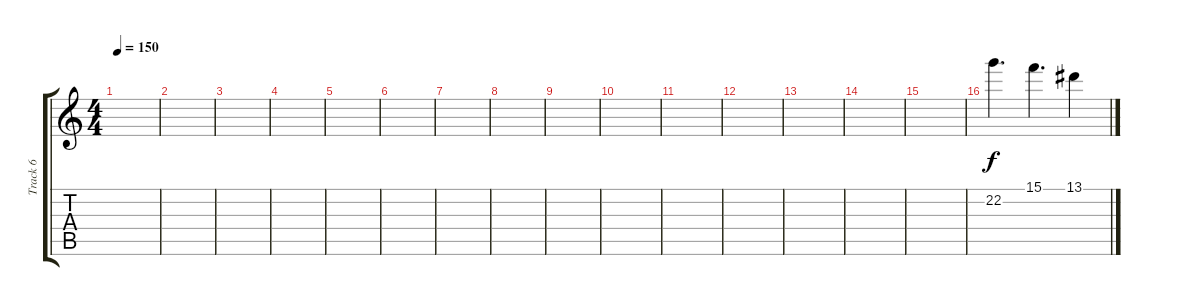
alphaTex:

\track ("Track 6" "Track 6") {instrument distortionguitar}
\staff {score tabs}
\tuning (D4 A3 F3 C3 G2 C2) {hide}
\ts (4 4)
\tempo 150
\clef g2
\ks c
|
|
|
|
|
|
|
|
|
|
|
|
|
|
|
22.2.4{d volume 13 instrument distortionguitar} 15.1.4{d} 13.1.4
